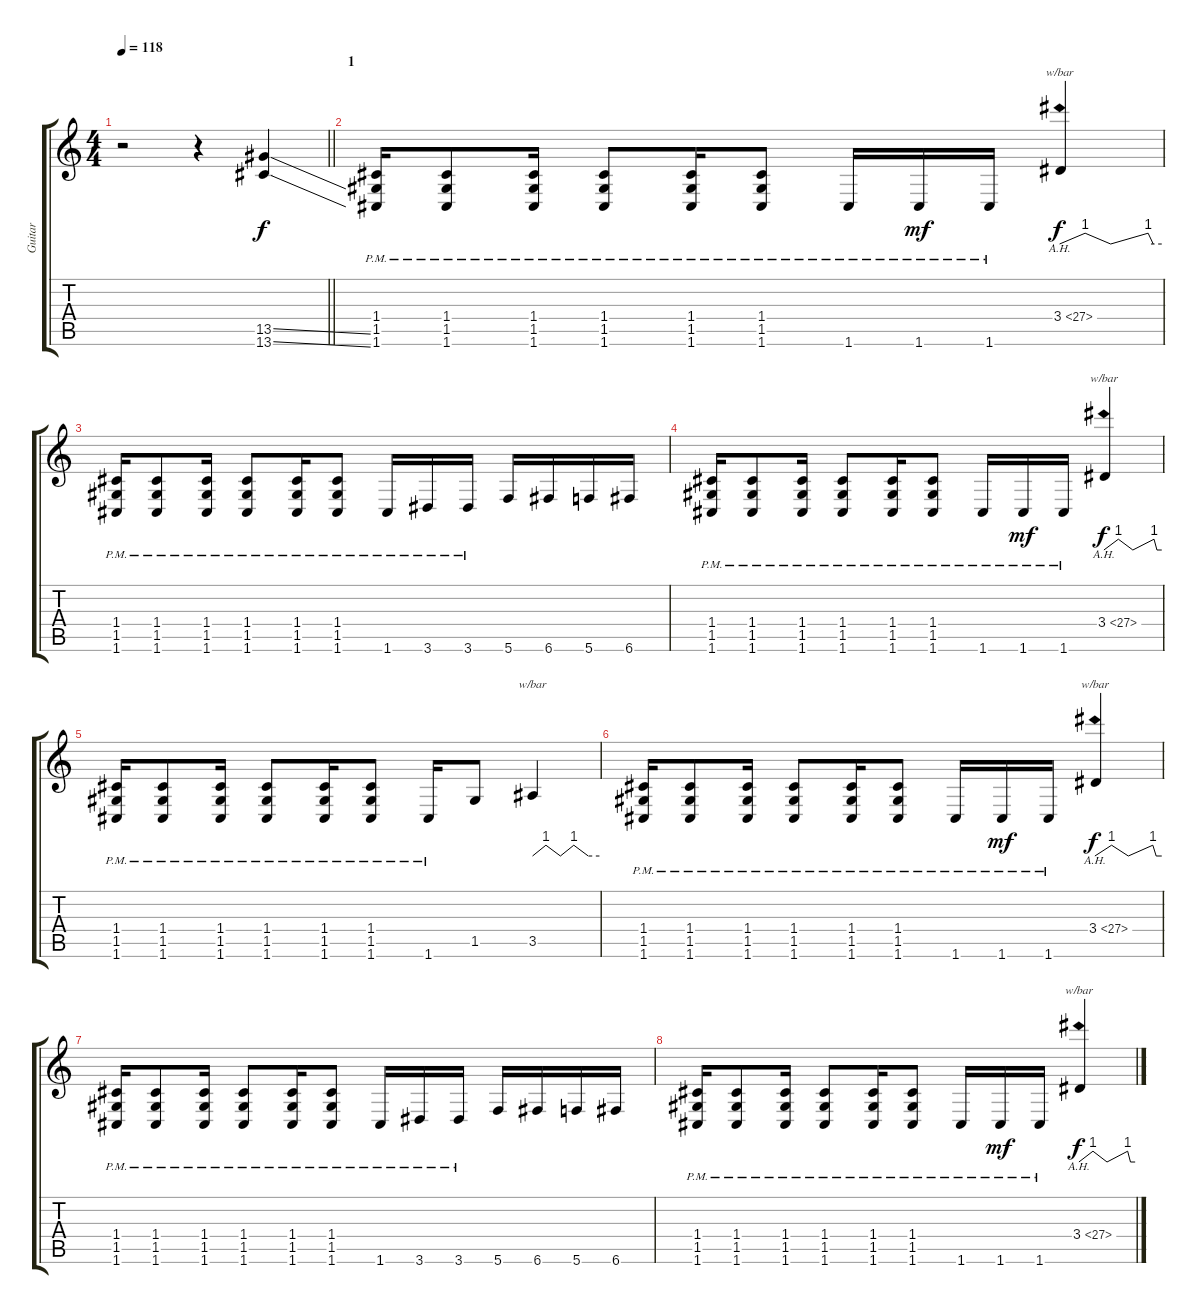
\track ("Guitar" "Guitar") {mute instrument distortionguitar}
\staff {score tabs}
\tuning (D4 A3 F3 C3 G2 C2) {hide}
\ts (4 4)
\tempo 118
\clef g2
\barLineRight lightlight
\ks c
r.2{dy f instrument distortionguitar} r.4 (13.5{ss} 13.6{ss}).4 |
\section ("" "1")
(1.4{pm} 1.5{pm} 1.6{pm}).16 (1.4{pm} 1.5{pm} 1.6{pm}).8 (1.4{pm} 1.5{pm} 1.6{pm}).16 (1.4{pm} 1.5{pm} 1.6{pm}).8 (1.4{pm} 1.5{pm} 1.6{pm}).16 (1.4{pm} 1.5{pm} 1.6{pm}).8 1.6{pm}.16 1.6{pm}.16{dy mf} 1.6{pm}.16 3.4{ah 24}.4{tbe (custom default 0 0 15 4 30 0 52 4 55 0 60 0) dy f} |
(1.4{pm} 1.5{pm} 1.6{pm}).16 (1.4{pm} 1.5{pm} 1.6{pm}).8 (1.4{pm} 1.5{pm} 1.6{pm}).16 (1.4{pm} 1.5{pm} 1.6{pm}).8 (1.4{pm} 1.5{pm} 1.6{pm}).16 (1.4{pm} 1.5{pm} 1.6{pm}).8 1.6{pm}.16 3.6{pm}.16 3.6{pm}.16 5.6.16 6.6.16 5.6.16 6.6.16 |
(1.4{pm} 1.5{pm} 1.6{pm}).16 (1.4{pm} 1.5{pm} 1.6{pm}).8 (1.4{pm} 1.5{pm} 1.6{pm}).16 (1.4{pm} 1.5{pm} 1.6{pm}).8 (1.4{pm} 1.5{pm} 1.6{pm}).16 (1.4{pm} 1.5{pm} 1.6{pm}).8 1.6{pm}.16 1.6{pm}.16{dy mf} 1.6{pm}.16 3.4{ah 24}.4{tbe (custom default 0 0 15 4 30 0 52 4 55 0 60 0) dy f} |
(1.4{pm} 1.5{pm} 1.6{pm}).16 (1.4{pm} 1.5{pm} 1.6{pm}).8 (1.4{pm} 1.5{pm} 1.6{pm}).16 (1.4{pm} 1.5{pm} 1.6{pm}).8 (1.4{pm} 1.5{pm} 1.6{pm}).16 (1.4{pm} 1.5{pm} 1.6{pm}).8 1.6{pm}.16 1.5.8 3.5.4{tbe (custom default 0 0 12 4 25 0 37 4 50 0 60 0)} |
(1.4{pm} 1.5{pm} 1.6{pm}).16 (1.4{pm} 1.5{pm} 1.6{pm}).8 (1.4{pm} 1.5{pm} 1.6{pm}).16 (1.4{pm} 1.5{pm} 1.6{pm}).8 (1.4{pm} 1.5{pm} 1.6{pm}).16 (1.4{pm} 1.5{pm} 1.6{pm}).8 1.6{pm}.16 1.6{pm}.16{dy mf} 1.6{pm}.16 3.4{ah 24}.4{tbe (custom default 0 0 15 4 30 0 52 4 55 0 60 0) dy f} |
(1.4{pm} 1.5{pm} 1.6{pm}).16 (1.4{pm} 1.5{pm} 1.6{pm}).8 (1.4{pm} 1.5{pm} 1.6{pm}).16 (1.4{pm} 1.5{pm} 1.6{pm}).8 (1.4{pm} 1.5{pm} 1.6{pm}).16 (1.4{pm} 1.5{pm} 1.6{pm}).8 1.6{pm}.16 3.6{pm}.16 3.6{pm}.16 5.6.16 6.6.16 5.6.16 6.6.16 |
(1.4{pm} 1.5{pm} 1.6{pm}).16 (1.4{pm} 1.5{pm} 1.6{pm}).8 (1.4{pm} 1.5{pm} 1.6{pm}).16 (1.4{pm} 1.5{pm} 1.6{pm}).8 (1.4{pm} 1.5{pm} 1.6{pm}).16 (1.4{pm} 1.5{pm} 1.6{pm}).8 1.6{pm}.16 1.6{pm}.16{dy mf} 1.6{pm}.16 3.4{ah 24}.4{tbe (custom default 0 0 15 4 30 0 52 4 55 0 60 0) dy f}
